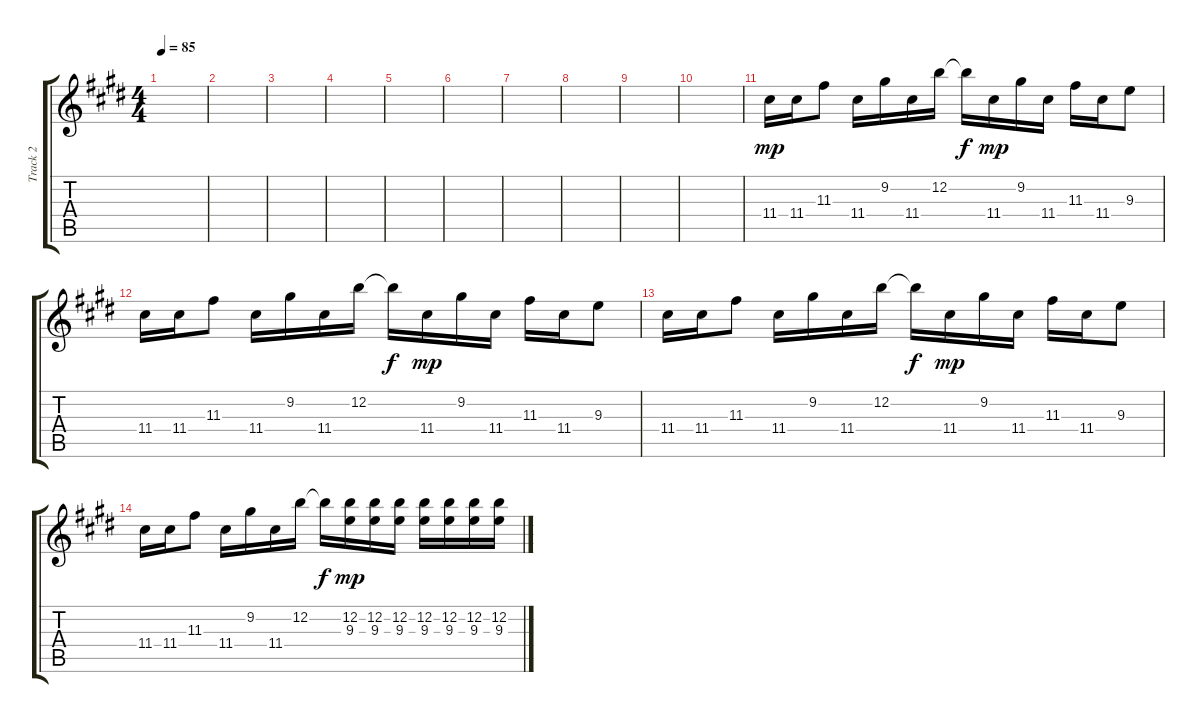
\track ("Track 2" "Track 2") {instrument distortionguitar}
\staff {score tabs}
\tuning (E4 B3 G3 D3 A2 D2) {hide}
\ts (4 4)
\tempo 85
\clef g2
\ks e
|
|
|
|
|
|
|
|
|
|
11.4.16{dy mp} 11.4.16 11.3.8 11.4.16 9.2.16 11.4.16 12.2.16 12.2{t}.16{dy f} 11.4.16{dy mp} 9.2.16 11.4.16 11.3.16 11.4.16 9.3.8 |
11.4.16 11.4.16 11.3.8 11.4.16 9.2.16 11.4.16 12.2.16 12.2{t}.16{dy f} 11.4.16{dy mp} 9.2.16 11.4.16 11.3.16 11.4.16 9.3.8 |
11.4.16 11.4.16 11.3.8 11.4.16 9.2.16 11.4.16 12.2.16 12.2{t}.16{dy f} 11.4.16{dy mp} 9.2.16 11.4.16 11.3.16 11.4.16 9.3.8 |
11.4.16 11.4.16 11.3.8 11.4.16 9.2.16 11.4.16 12.2.16 12.2{t}.16{dy f} (12.2 9.3).16{dy mp} (12.2 9.3).16 (12.2 9.3).16 (12.2 9.3).16 (12.2 9.3).16 (12.2 9.3).16 (12.2 9.3).16
